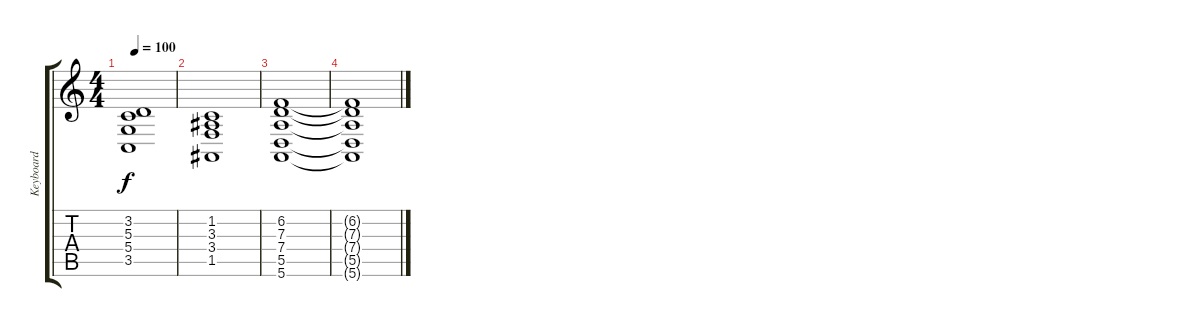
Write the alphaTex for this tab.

\track ("Keyboard" "Keyboard") {instrument voiceoohs}
\staff {score tabs}
\tuning (E4 B3 G3 D3 A2 E2) {hide}
\ts (4 4)
\tempo 100
\clef g2
\ks c
(3.2 5.3 5.4 3.5).1{dy f} |
(1.2 3.3 3.4 1.5).1 |
(6.2 7.3 7.4 5.5 5.6).1 |
(6.2{t} 7.3{t} 7.4{t} 5.5{t} 5.6{t}).1
